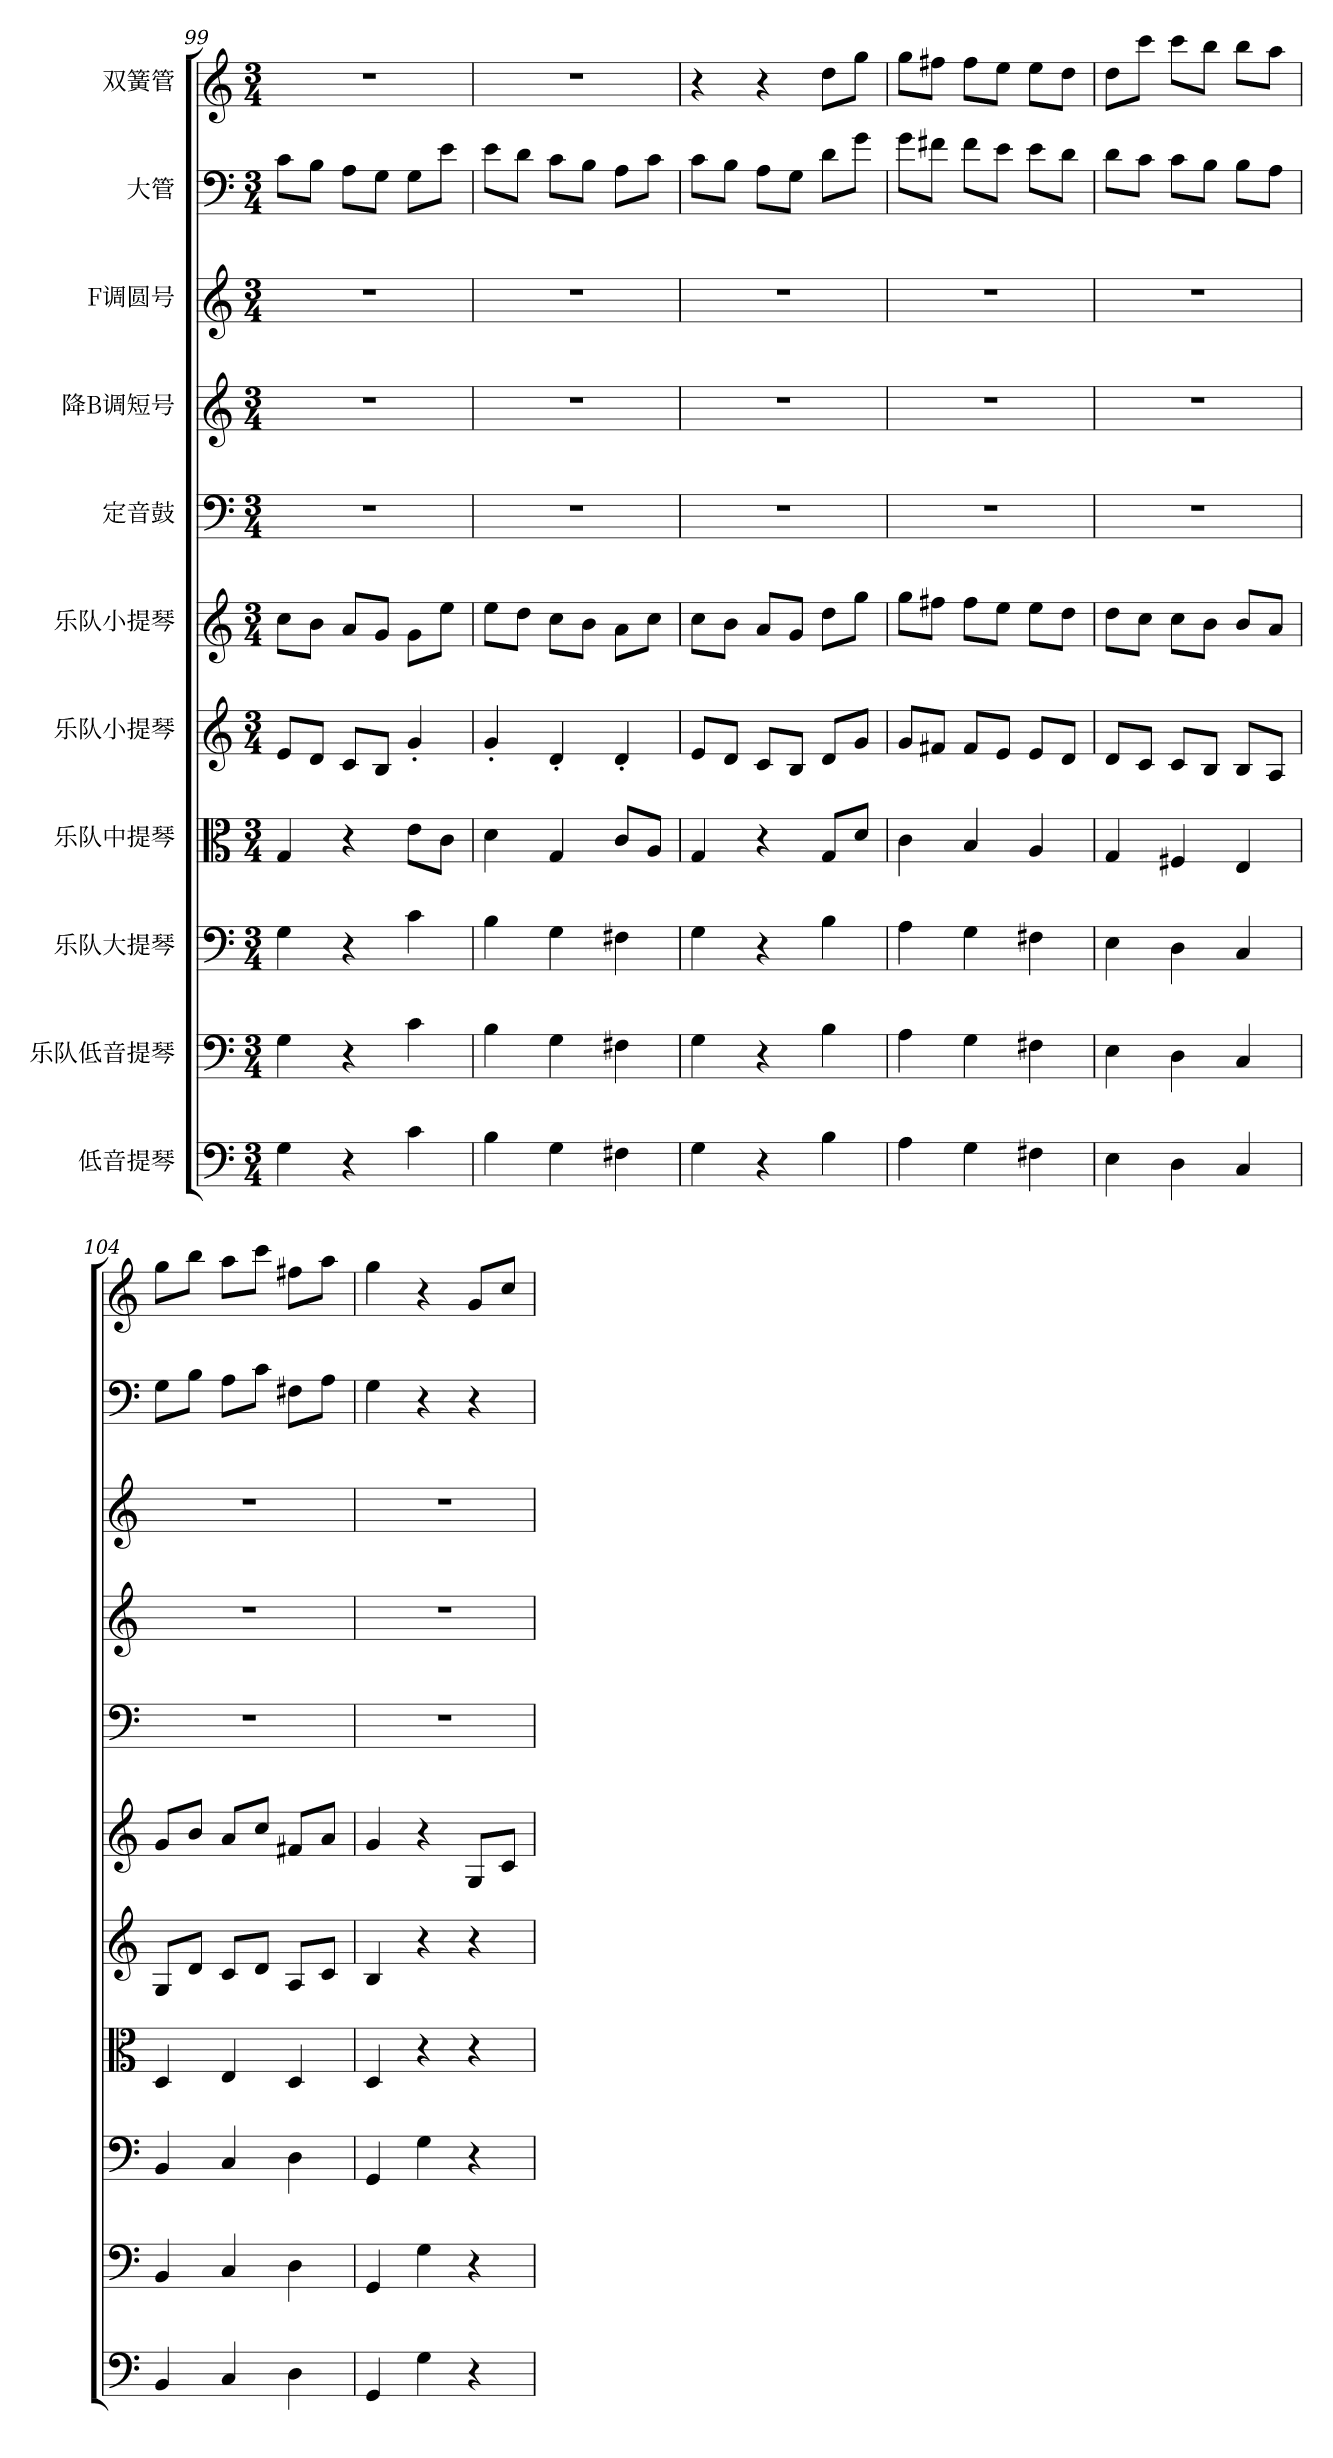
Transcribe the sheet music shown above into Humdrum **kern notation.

**kern	**kern	**kern	**kern	**kern	**kern	**kern	**kern	**kern	**kern	**kern
*part11	*part10	*part9	*part8	*part7	*part6	*part5	*part4	*part3	*part2	*part1
*staff11	*staff10	*staff9	*staff8	*staff7	*staff6	*staff5	*staff4	*staff3	*staff2	*staff1
*I"低音提琴	*I"乐队低音提琴	*I"乐队大提琴	*I"乐队中提琴	*I"乐队小提琴	*I"乐队小提琴	*I"定音鼓	*I"降B调短号	*I"F调圆号	*I"大管	*I"双簧管
*clefF4	*clefF4	*clefF4	*clefC3	*clefG2	*clefG2	*clefF4	*clefG2	*clefG2	*clefF4	*clefG2
*ITrd7c12	*ITrd7c12	*	*	*	*	*	*ITrd1c2	*ITrd4c7	*	*
*k[]	*k[]	*k[]	*k[]	*k[]	*k[]	*k[]	*k[b-e-]	*k[b-]	*k[]	*k[]
*M3/4	*M3/4	*M3/4	*M3/4	*M3/4	*M3/4	*M3/4	*M3/4	*M3/4	*M3/4	*M3/4
=99	=99	=99	=99	=99	=99	=99	=99	=99	=99	=99
4GG\	4GG\	4G\	4G/	8e/L	8cc\L	2.r	2.r	2.r	8c\L	2.r
.	.	.	.	8d/J	8b\J	.	.	.	8B\J	.
4r	4r	4r	4r	8c/L	8a/L	.	.	.	8A\L	.
.	.	.	.	8B/J	8g/J	.	.	.	8G\J	.
4C\	4C\	4c\	8e\L	4g'/	8g\L	.	.	.	8G\L	.
.	.	.	8c\J	.	8ee\J	.	.	.	8e\J	.
=100	=100	=100	=100	=100	=100	=100	=100	=100	=100	=100
4BB\	4BB\	4B\	4d\	4g'/	8ee\L	2.r	2.r	2.r	8e\L	2.r
.	.	.	.	.	8dd\J	.	.	.	8d\J	.
4GG\	4GG\	4G\	4G/	4d'/	8cc\L	.	.	.	8c\L	.
.	.	.	.	.	8b\J	.	.	.	8B\J	.
4FF#X\	4FF#X\	4F#X\	8c/L	4d'/	8a\L	.	.	.	8A\L	.
.	.	.	8A/J	.	8cc\J	.	.	.	8c\J	.
!!LO:PB:g=z
=101	=101	=101	=101	=101	=101	=101	=101	=101	=101	=101
4GG\	4GG\	4G\	4G/	8e/L	8cc\L	2.r	2.r	2.r	8c\L	4r
.	.	.	.	8d/J	8b\J	.	.	.	8B\J	.
4r	4r	4r	4r	8c/L	8a/L	.	.	.	8A\L	4r
.	.	.	.	8B/J	8g/J	.	.	.	8G\J	.
4BB\	4BB\	4B\	8G/L	8d/L	8dd\L	.	.	.	8d\L	8dd\L
.	.	.	8d/J	8g/J	8gg\J	.	.	.	8g\J	8gg\J
=102	=102	=102	=102	=102	=102	=102	=102	=102	=102	=102
4AA\	4AA\	4A\	4c\	8g/L	8gg\L	2.r	2.r	2.r	8g\L	8gg\L
.	.	.	.	8f#X/J	8ff#X\J	.	.	.	8f#X\J	8ff#X\J
4GG\	4GG\	4G\	4B/	8f#/L	8ff#\L	.	.	.	8f#\L	8ff#\L
.	.	.	.	8e/J	8ee\J	.	.	.	8e\J	8ee\J
4FF#X\	4FF#X\	4F#X\	4A/	8e/L	8ee\L	.	.	.	8e\L	8ee\L
.	.	.	.	8d/J	8dd\J	.	.	.	8d\J	8dd\J
=103	=103	=103	=103	=103	=103	=103	=103	=103	=103	=103
4EE\	4EE\	4E\	4G/	8d/L	8dd\L	2.r	2.r	2.r	8d\L	8dd\L
.	.	.	.	8c/J	8cc\J	.	.	.	8c\J	8ccc\J
4DD\	4DD\	4D\	4F#X/	8c/L	8cc\L	.	.	.	8c\L	8ccc\L
.	.	.	.	8B/J	8b\J	.	.	.	8B\J	8bb\J
4CC/	4CC/	4C/	4E/	8B/L	8b/L	.	.	.	8B\L	8bb\L
.	.	.	.	8A/J	8a/J	.	.	.	8A\J	8aa\J
=104	=104	=104	=104	=104	=104	=104	=104	=104	=104	=104
4BBB/	4BBB/	4BB/	4D/	8G/L	8g/L	2.r	2.r	2.r	8G\L	8gg\L
.	.	.	.	8d/J	8b/J	.	.	.	8B\J	8bb\J
4CC/	4CC/	4C/	4E/	8c/L	8a/L	.	.	.	8A\L	8aa\L
.	.	.	.	8d/J	8cc/J	.	.	.	8c\J	8ccc\J
4DD\	4DD\	4D\	4D/	8A/L	8f#X/L	.	.	.	8F#X\L	8ff#X\L
.	.	.	.	8c/J	8a/J	.	.	.	8A\J	8aa\J
=105	=105	=105	=105	=105	=105	=105	=105	=105	=105	=105
*	*	*	*	*	*	*	*	*	*	*MM124
4GGG/	4GGG/	4GG/	4D/	4B/	4g/	2.r	2.r	2.r	4G\	4gg\
4GG\	4GG\	4G\	4r	4r	4r	.	.	.	4r	4r
4r	4r	4r	4r	4r	8G/L	.	.	.	4r	8g/L
.	.	.	.	.	8c/J	.	.	.	.	8cc/J
=	=	=	=	=	=	=	=	=	=	=
*-	*-	*-	*-	*-	*-	*-	*-	*-	*-	*-
